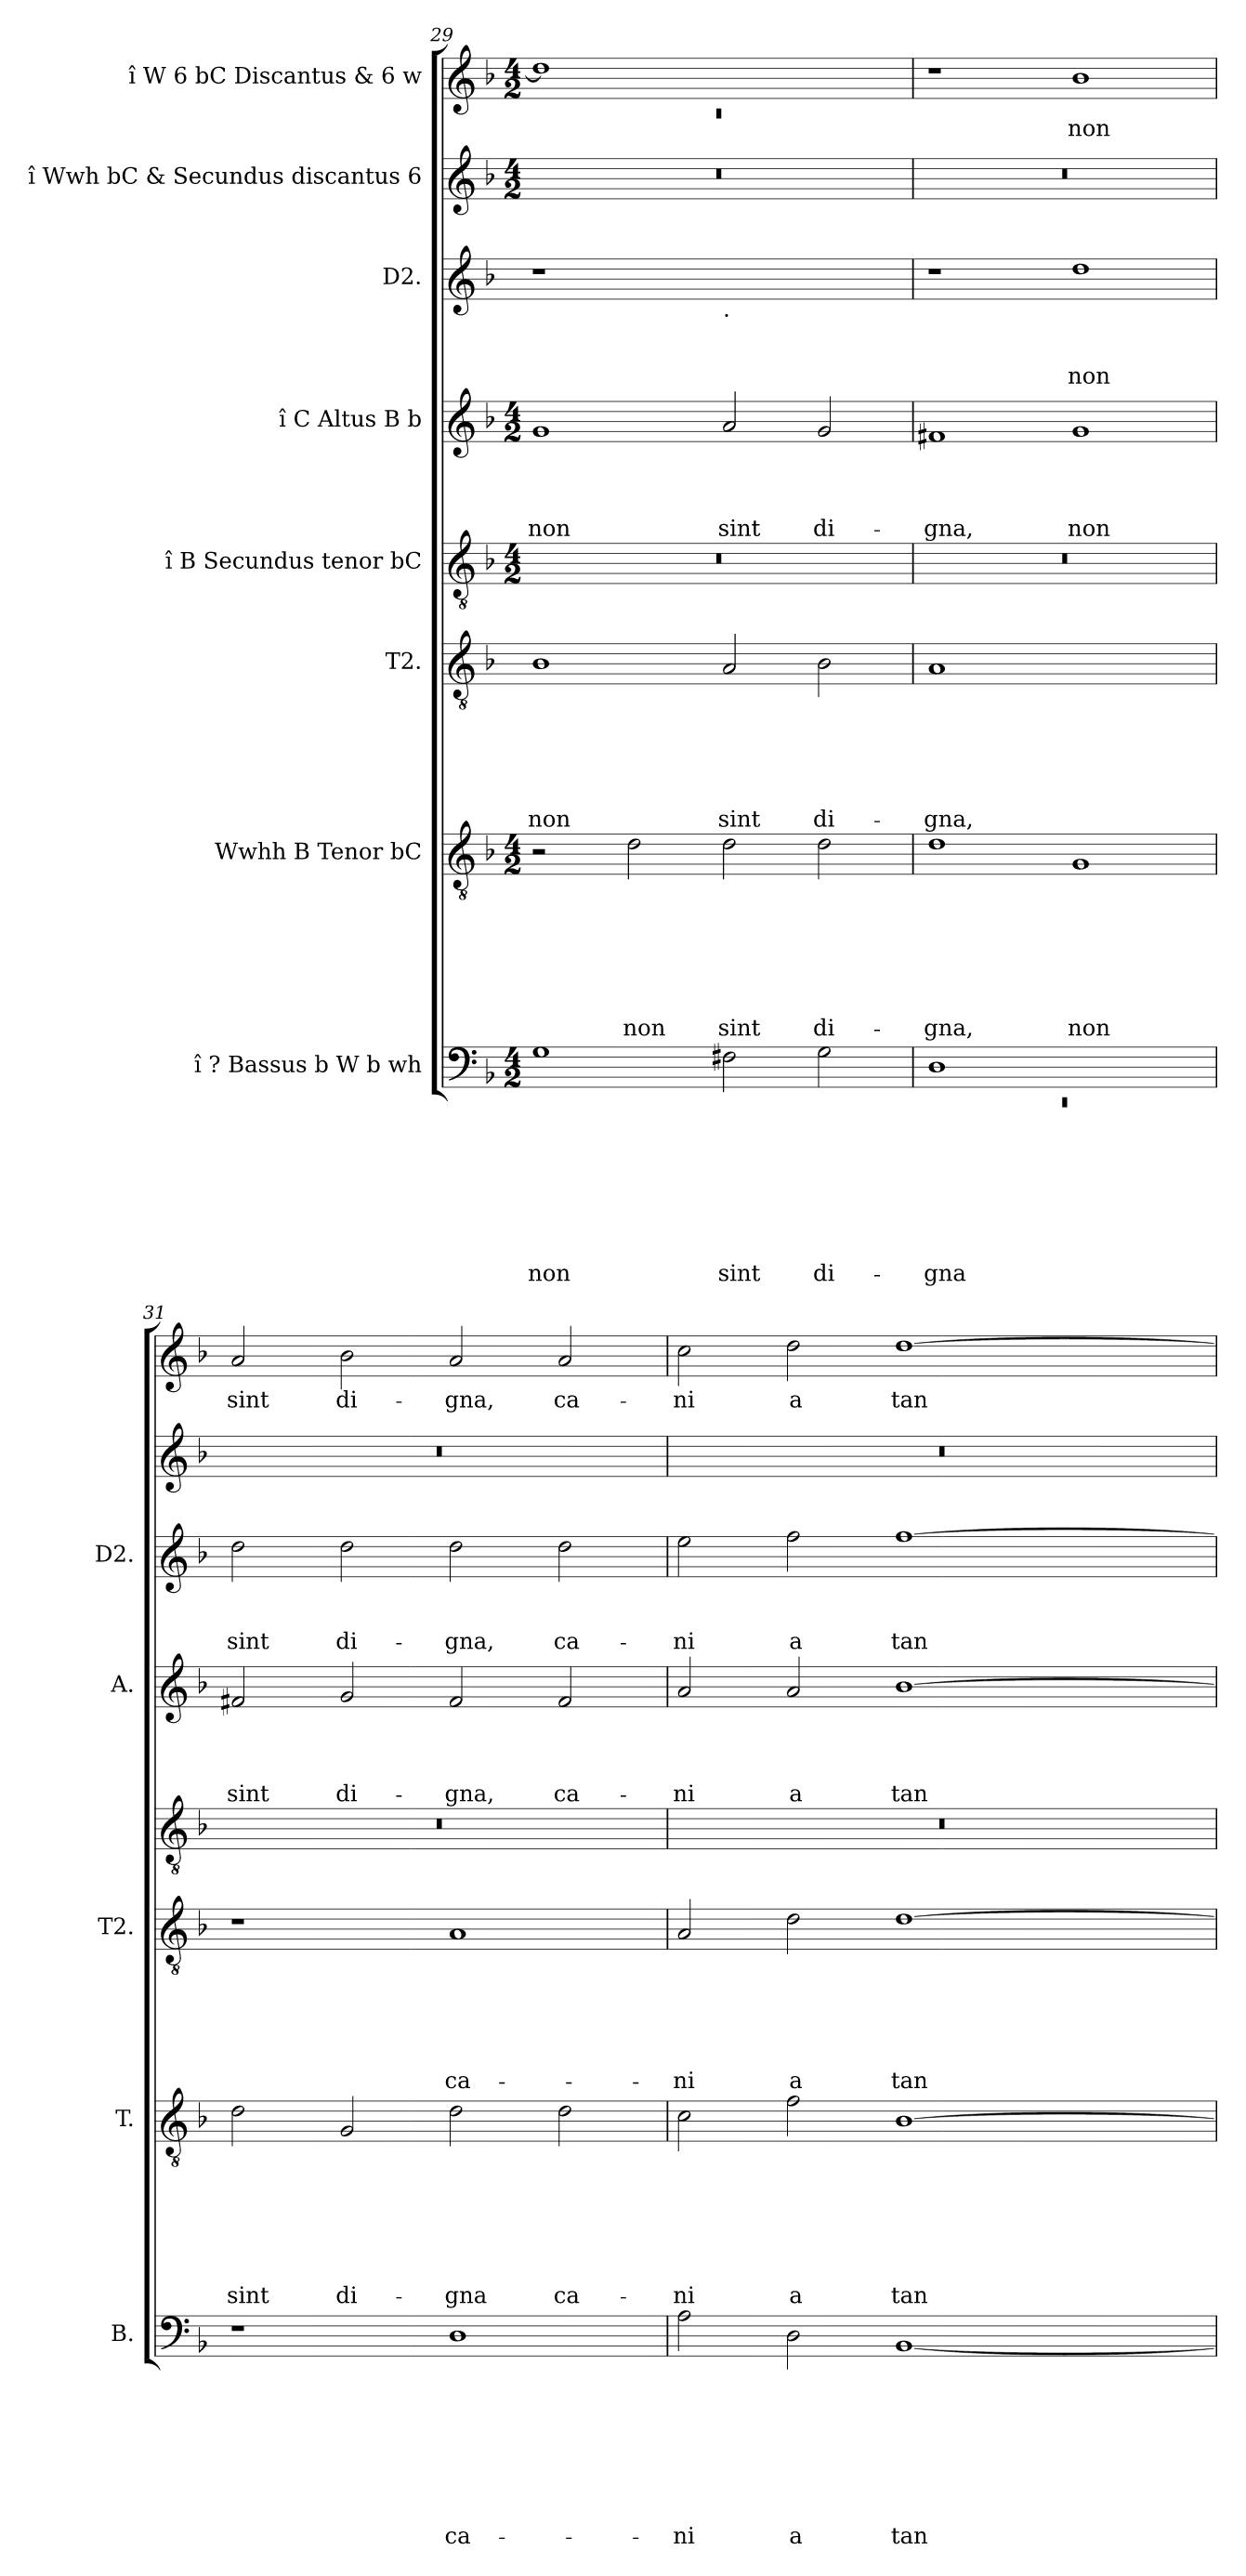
**kern	**text	**text	**text	**text	**text	**text	**text	**text	**kern	**text	**text	**text	**text	**text	**text	**text	**kern	**text	**text	**text	**text	**text	**text	**kern	**kern	**text	**text	**text	**text	**kern	**text	**text	**text	**kern	**kern	**text
*part8	*part8	*part8	*part8	*part8	*part8	*part8	*part8	*part8	*part7	*part7	*part7	*part7	*part7	*part7	*part7	*part7	*part6	*part6	*part6	*part6	*part6	*part6	*part6	*part5	*part4	*part4	*part4	*part4	*part4	*part3	*part3	*part3	*part3	*part2	*part1	*part1
*staff8	*staff8	*staff8	*staff8	*staff8	*staff8	*staff8	*staff8	*staff8	*staff7	*staff7	*staff7	*staff7	*staff7	*staff7	*staff7	*staff7	*staff6	*staff6	*staff6	*staff6	*staff6	*staff6	*staff6	*staff5	*staff4	*staff4	*staff4	*staff4	*staff4	*staff3	*staff3	*staff3	*staff3	*staff2	*staff1	*staff1
*I"î ? Bassus b W b wh	*	*	*	*	*	*	*	*	*I"Wwhh B Tenor bC	*	*	*	*	*	*	*	*I"T2.	*	*	*	*	*	*	*I"î B Secundus tenor bC	*I"î C Altus B b	*	*	*	*	*I"D2.	*	*	*	*I"î Wwh bC & Secundus discantus 6	*I"î W 6 bC Discantus & 6 w	*
*I'B.	*	*	*	*	*	*	*	*	*I'T.	*	*	*	*	*	*	*	*I'T2.	*	*	*	*	*	*	*	*I'A.	*	*	*	*	*I'D2.	*	*	*	*	*	*
*clefF4	*	*	*	*	*	*	*	*	*clefGv2	*	*	*	*	*	*	*	*clefGv2	*	*	*	*	*	*	*clefGv2	*clefG2	*	*	*	*	*clefG2	*	*	*	*clefG2	*clefG2	*
*k[b-]	*	*	*	*	*	*	*	*	*k[b-]	*	*	*	*	*	*	*	*k[b-]	*	*	*	*	*	*	*k[b-]	*k[b-]	*	*	*	*	*k[b-]	*	*	*	*k[b-]	*k[b-]	*
*F:	*	*	*	*	*	*	*	*	*F:	*	*	*	*	*	*	*	*F:	*	*	*	*	*	*	*F:	*F:	*	*	*	*	*F:	*	*	*	*F:	*F:	*
*M4/2	*	*	*	*	*	*	*	*	*M4/2	*	*	*	*	*	*	*	*	*	*	*	*	*	*	*M4/2	*M4/2	*	*	*	*	*	*	*	*	*M4/2	*M4/2	*
=29	=29	=29	=29	=29	=29	=29	=29	=29	=29	=29	=29	=29	=29	=29	=29	=29	=29	=29	=29	=29	=29	=29	=29	=29	=29	=29	=29	=29	=29	=29	=29	=29	=29	=29	=29	=29
*	*	*	*	*	*	*	*	*	*	*	*	*	*	*	*	*	*	*	*	*	*	*	*	*	*	*	*	*	*	*	*	*	*	*	*^	*
!	!	!	!	!	!	!	!	!LO:LY:b	!	!	!	!	!	!	!	!	!	!	!	!	!	!	!LO:LY:b	!	!	!	!	!	!LO:LY:b	!	!	!	!	!	!	!LO:N:vis=1	!
1G	.	.	.	.	.	.	.	non	2r	.	.	.	.	.	.	.	1B-	.	.	.	.	.	non	0r	1g	.	.	.	non	1r	.	.	.	0r	1dd]	0rc	.
!	!	!	!	!	!	!	!	!	!	!	!	!	!	!	!	!LO:LY:b	!	!	!	!	!	!	!	!	!	!	!	!	!	!	!	!	!	!	!	!	!
.	.	.	.	.	.	.	.	.	2d\	.	.	.	.	.	.	non	.	.	.	.	.	.	.	.	.	.	.	.	.	.	.	.	.	.	.	.	.
!	!	!	!	!	!	!	!	!	!	!	!	!	!	!	!	!	!	!	!	!	!	!	!	!	!	!	!	!	!	!LO:TX:b:t=.	!	!	!	!	!	!	!
!	!	!	!	!	!	!	!	!LO:LY:b	!	!	!	!	!	!	!	!LO:LY:b	!	!	!	!	!	!	!LO:LY:b	!	!	!	!	!	!LO:LY:b	!	!	!	!	!	!	!	!
2F#X\	.	.	.	.	.	.	.	sint	2d\	.	.	.	.	.	.	sint	2A/	.	.	.	.	.	sint	.	2a/	.	.	.	sint	1ryy	.	.	.	.	1ryy	.	.
!	!	!	!	!	!	!	!	!LO:LY:b	!	!	!	!	!	!	!	!LO:LY:b	!	!	!	!	!	!	!LO:LY:b	!	!	!	!	!	!LO:LY:b	!	!	!	!	!	!	!	!
2G\	.	.	.	.	.	.	.	di-	2d\	.	.	.	.	.	.	di-	2B-\	.	.	.	.	.	di-	.	2g/	.	.	.	di-	.	.	.	.	.	.	.	.
*	*	*	*	*	*	*	*	*	*	*	*	*	*	*	*	*	*	*	*	*	*	*	*	*	*	*	*	*	*	*	*	*	*	*	*v	*v	*
=30	=30	=30	=30	=30	=30	=30	=30	=30	=30	=30	=30	=30	=30	=30	=30	=30	=30	=30	=30	=30	=30	=30	=30	=30	=30	=30	=30	=30	=30	=30	=30	=30	=30	=30	=30	=30
*^	*	*	*	*	*	*	*	*	*	*	*	*	*	*	*	*	*^	*	*	*	*	*	*	*	*	*	*	*	*	*	*	*	*	*	*	*
!	!LO:N:vis=1	!	!	!	!	!	!	!	!LO:LY:b	!	!	!	!	!	!	!	!LO:LY:b	!	!LO:N:vis=1	!	!	!	!	!	!LO:LY:b	!	!	!	!	!	!LO:LY:b	!	!	!	!	!	!	!
1D	0rEE	.	.	.	.	.	.	.	-gna	1d	.	.	.	.	.	.	-gna,	1A	0rC	.	.	.	.	.	-gna,	0r	1f#X	.	.	.	-gna,	1r	.	.	.	0r	1r	.
!	!	!	!	!	!	!	!	!	!	!	!	!	!	!	!	!	!LO:LY:b	!	!	!	!	!	!	!	!	!	!	!	!	!	!LO:LY:b	!	!	!	!LO:LY:b	!	!	!LO:LY:b
1ryy	.	.	.	.	.	.	.	.	.	1G	.	.	.	.	.	.	non	1ryy	.	.	.	.	.	.	.	.	1g	.	.	.	non	1dd	.	.	non	.	1b-	non
*v	*v	*	*	*	*	*	*	*	*	*	*	*	*	*	*	*	*	*v	*v	*	*	*	*	*	*	*	*	*	*	*	*	*	*	*	*	*	*	*
=31	=31	=31	=31	=31	=31	=31	=31	=31	=31	=31	=31	=31	=31	=31	=31	=31	=31	=31	=31	=31	=31	=31	=31	=31	=31	=31	=31	=31	=31	=31	=31	=31	=31	=31	=31	=31
!	!	!	!	!	!	!	!	!	!	!	!	!	!	!	!	!LO:LY:b	!	!	!	!	!	!	!	!	!	!	!	!	!LO:LY:b	!	!	!	!LO:LY:b	!	!	!LO:LY:b
1r	.	.	.	.	.	.	.	.	2d\	.	.	.	.	.	.	sint	1r	.	.	.	.	.	.	0r	2f#X/	.	.	.	sint	2dd\	.	.	sint	0r	2a/	sint
!	!	!	!	!	!	!	!	!	!	!	!	!	!	!	!	!LO:LY:b	!	!	!	!	!	!	!	!	!	!	!	!	!LO:LY:b	!	!	!	!LO:LY:b	!	!	!LO:LY:b
.	.	.	.	.	.	.	.	.	2G/	.	.	.	.	.	.	di-	.	.	.	.	.	.	.	.	2g/	.	.	.	di-	2dd\	.	.	di-	.	2b-\	di-
!	!	!	!	!	!	!	!	!LO:LY:b	!	!	!	!	!	!	!	!LO:LY:b	!	!	!	!	!	!	!LO:LY:b	!	!	!	!	!	!LO:LY:b	!	!	!	!LO:LY:b	!	!	!LO:LY:b
1D	.	.	.	.	.	.	.	ca-	2d\	.	.	.	.	.	.	-gna	1A	.	.	.	.	.	ca-	.	2f#/	.	.	.	-gna,	2dd\	.	.	-gna,	.	2a/	-gna,
!	!	!	!	!	!	!	!	!	!	!	!	!	!	!	!	!LO:LY:b	!	!	!	!	!	!	!	!	!	!	!	!	!LO:LY:b	!	!	!	!LO:LY:b	!	!	!LO:LY:b
.	.	.	.	.	.	.	.	.	2d\	.	.	.	.	.	.	ca-	.	.	.	.	.	.	.	.	2f#/	.	.	.	ca-	2dd\	.	.	ca-	.	2a/	ca-
=32	=32	=32	=32	=32	=32	=32	=32	=32	=32	=32	=32	=32	=32	=32	=32	=32	=32	=32	=32	=32	=32	=32	=32	=32	=32	=32	=32	=32	=32	=32	=32	=32	=32	=32	=32	=32
!	!	!	!	!	!	!	!	!LO:LY:b	!	!	!	!	!	!	!	!LO:LY:b	!	!	!	!	!	!	!LO:LY:b	!	!	!	!	!	!LO:LY:b	!	!	!	!LO:LY:b	!	!	!LO:LY:b
2A\	.	.	.	.	.	.	.	-ni	2c\	.	.	.	.	.	.	-ni	2A/	.	.	.	.	.	-ni	0r	2a/	.	.	.	-ni	2ee\	.	.	-ni	0r	2cc\	-ni
!	!	!	!	!	!	!	!	!LO:LY:b	!	!	!	!	!	!	!	!LO:LY:b	!	!	!	!	!	!	!LO:LY:b	!	!	!	!	!	!LO:LY:b	!	!	!	!LO:LY:b	!	!	!LO:LY:b
2D\	.	.	.	.	.	.	.	a	2f\	.	.	.	.	.	.	a	2d\	.	.	.	.	.	a	.	2a/	.	.	.	a	2ff\	.	.	a	.	2dd\	a
!	!	!	!	!	!	!	!	!LO:LY:b	!	!	!	!	!	!	!	!LO:LY:b	!	!	!	!	!	!	!LO:LY:b	!	!	!	!	!	!LO:LY:b	!	!	!	!LO:LY:b	!	!	!LO:LY:b
[<1BB-	.	.	.	.	.	.	.	tan-	[>1B-	.	.	.	.	.	.	tan-	[>1d	.	.	.	.	.	tan-	.	[>1b-	.	.	.	tan-	[>1ff	.	.	tan-	.	[>1dd	tan-
=	=	=	=	=	=	=	=	=	=	=	=	=	=	=	=	=	=	=	=	=	=	=	=	=	=	=	=	=	=	=	=	=	=	=	=	=
*-	*-	*-	*-	*-	*-	*-	*-	*-	*-	*-	*-	*-	*-	*-	*-	*-	*-	*-	*-	*-	*-	*-	*-	*-	*-	*-	*-	*-	*-	*-	*-	*-	*-	*-	*-	*-
